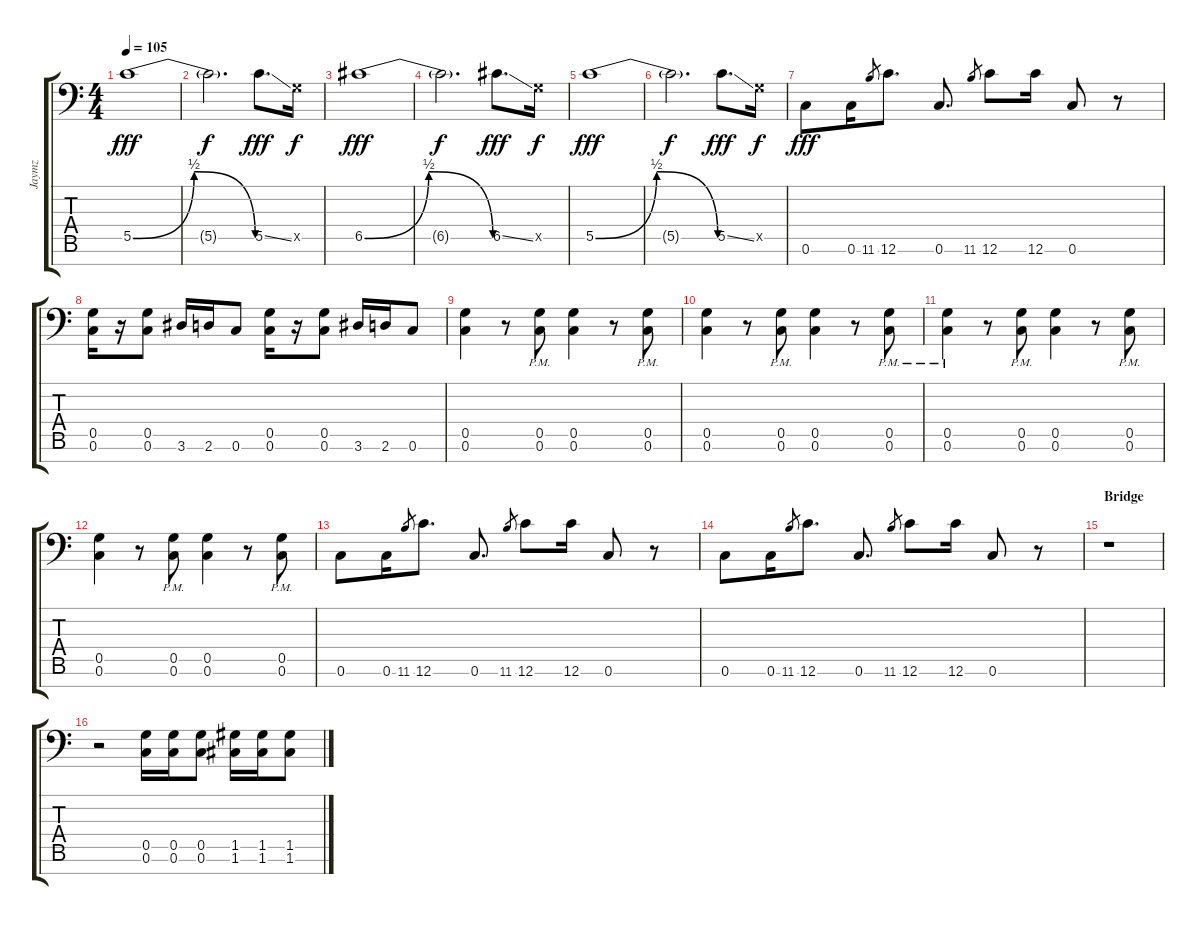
\track ("Jaymz" "Jaymz") {instrument overdrivenguitar}
\staff {score tabs}
\tuning (D4 A3 F3 C3 G2 C2 G1) {hide}
\ts (4 4)
\tempo 105
\clef f4
\ks c
5.5{be (bendrelease 0 0 14 2 45 2 60 0)}.1{dy fff} |
5.5{t}.2{d dy f} 5.5{ss}.8{d dy fff} 0.5{x}.16{dy f} |
6.5{be (bendrelease 0 0 11 2 46 2 60 0)}.1{dy fff} |
6.5{t}.2{d dy f} 6.5{ss}.8{d dy fff} 0.5{x}.16{dy f} |
5.5{be (bendrelease 0 0 14 2 45 2 60 0)}.1{dy fff} |
5.5{t}.2{d dy f} 5.5{ss}.8{d dy fff} 0.5{x}.16{dy f} |
0.6.8{dy fff} 0.6.16 11.6.8{gr} 12.6.8{d} 0.6.8{d} 11.6.8{gr} 12.6.8 12.6.16 0.6.8 r.8 |
(0.5 0.6).16 r.16 (0.5 0.6).8 3.6.16 2.6.16 0.6.8 (0.5 0.6).16 r.16 (0.5 0.6).8 3.6.16 2.6.16 0.6.8 |
(0.5 0.6).4 r.8 (0.5{pm} 0.6{pm}).8 (0.5 0.6).4 r.8 (0.5{pm} 0.6{pm}).8 |
(0.5 0.6).4 r.8 (0.5{pm} 0.6{pm}).8 (0.5 0.6).4 r.8 (0.5{pm} 0.6{pm}).8 |
(0.5{pm} 0.6{pm}).4 r.8 (0.5{pm} 0.6{pm}).8 (0.5 0.6).4 r.8 (0.5{pm} 0.6{pm}).8 |
(0.5 0.6).4 r.8 (0.5{pm} 0.6{pm}).8 (0.5 0.6).4 r.8 (0.5{pm} 0.6{pm}).8 |
0.6.8 0.6.16 11.6.8{gr} 12.6.8{d} 0.6.8{d} 11.6.8{gr} 12.6.8 12.6.16 0.6.8 r.8 |
0.6.8 0.6.16 11.6.8{gr} 12.6.8{d} 0.6.8{d} 11.6.8{gr} 12.6.8 12.6.16 0.6.8 r.8 |
\section ("" "Bridge")
r.1 |
r.2 (0.5 0.6).16 (0.5 0.6).16 (0.5 0.6).8 (1.5 1.6).16 (1.5 1.6).16 (1.5 1.6).8
